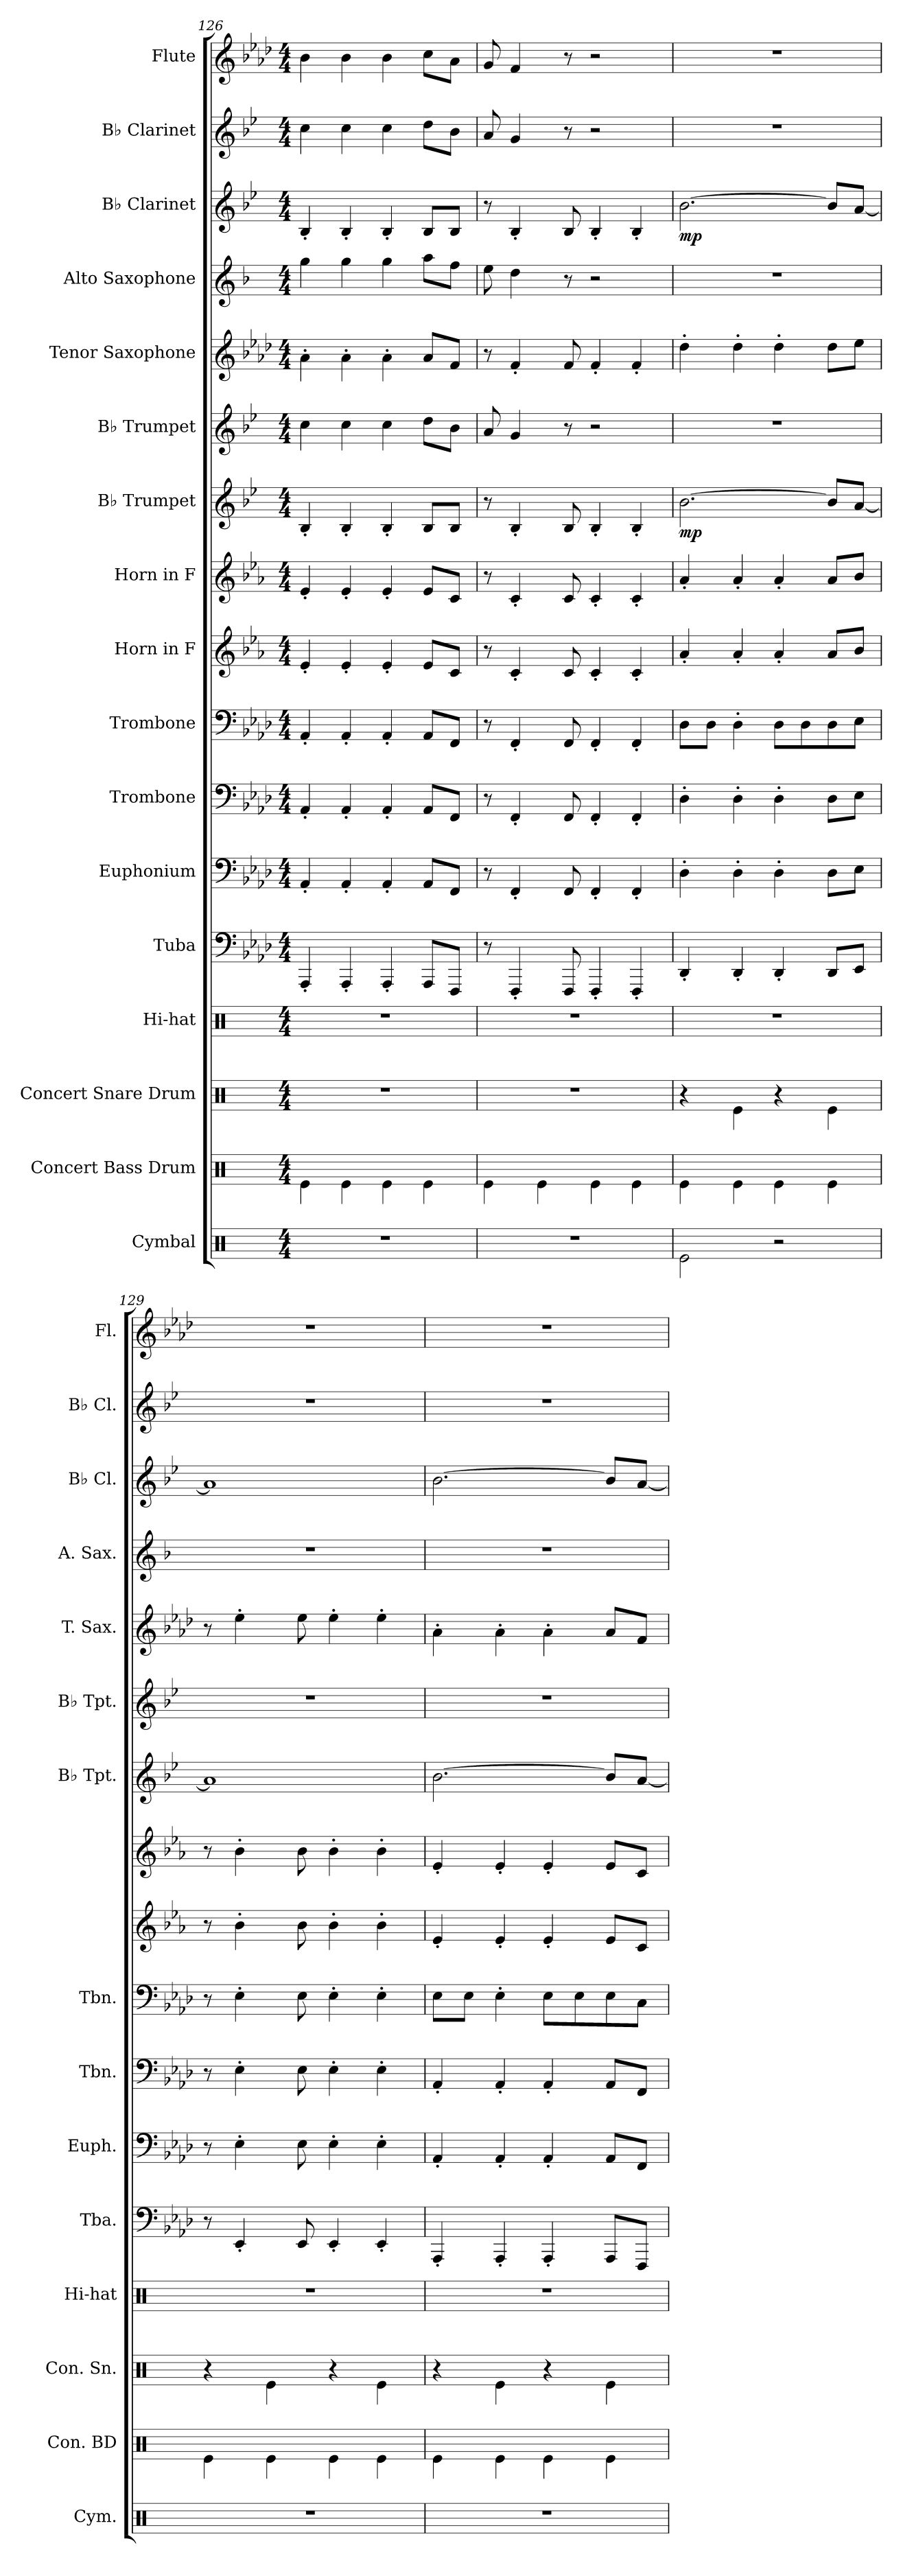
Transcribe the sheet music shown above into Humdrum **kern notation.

**kern	**kern	**kern	**kern	**kern	**kern	**kern	**kern	**kern	**kern	**kern	**dynam	**kern	**kern	**kern	**kern	**dynam	**kern	**kern
*part17	*part16	*part15	*part14	*part13	*part12	*part11	*part10	*part9	*part8	*part7	*part7	*part6	*part5	*part4	*part3	*part3	*part2	*part1
*staff17	*staff16	*staff15	*staff14	*staff13	*staff12	*staff11	*staff10	*staff9	*staff8	*staff7	*staff7	*staff6	*staff5	*staff4	*staff3	*staff3	*staff2	*staff1
*I"Cymbal	*I"Concert Bass Drum	*I"Concert Snare Drum	*I"Hi-hat	*I"Tuba	*I"Euphonium	*I"Trombone	*I"Trombone	*I"Horn in F	*I"Horn in F	*I"B♭ Trumpet	*	*I"B♭ Trumpet	*I"Tenor Saxophone	*I"Alto Saxophone	*I"B♭ Clarinet	*	*I"B♭ Clarinet	*I"Flute
*I'Cym.	*I'Con. BD	*I'Con. Sn.	*I'Hi-hat	*I'Tba.	*I'Euph.	*I'Tbn.	*I'Tbn.	*	*	*I'B♭ Tpt.	*	*I'B♭ Tpt.	*I'T. Sax.	*I'A. Sax.	*I'B♭ Cl.	*	*I'B♭ Cl.	*I'Fl.
*clefX	*clefX	*clefX	*clefX	*clefF4	*clefF4	*clefF4	*clefF4	*clefG2	*clefG2	*clefG2	*	*clefG2	*clefG2	*clefG2	*clefG2	*	*clefG2	*clefG2
*	*	*	*	*	*	*	*	*ITrd4c7	*ITrd4c7	*ITrd1c2	*	*ITrd1c2	*ITrd8c14	*ITrd5c9	*ITrd1c2	*	*ITrd1c2	*
*k[]	*k[]	*k[]	*k[]	*k[b-e-a-d-]	*k[b-e-a-d-]	*k[b-e-a-d-]	*k[b-e-a-d-]	*k[b-e-a-d-]	*k[b-e-a-d-]	*k[b-e-a-d-]	*	*k[b-e-a-d-]	*k[b-e-a-d-]	*k[b-e-a-d-]	*k[b-e-a-d-]	*	*k[b-e-a-d-]	*k[b-e-a-d-]
*M4/4	*M4/4	*M4/4	*M4/4	*M4/4	*M4/4	*M4/4	*M4/4	*M4/4	*M4/4	*M4/4	*	*M4/4	*M4/4	*M4/4	*M4/4	*	*M4/4	*M4/4
=126	=126	=126	=126	=126	=126	=126	=126	=126	=126	=126	=126	=126	=126	=126	=126	=126	=126	=126
1r	4Re\	1r	1r	4AAA-'/	4AA-'/	4AA-'/	4AA-'/	4A-'/	4A-'/	4A-'/	.	4b-\	4A-'\	4b-\	4A-'/	.	4b-\	4b-\
.	4Re\	.	.	4AAA-'/	4AA-'/	4AA-'/	4AA-'/	4A-'/	4A-'/	4A-'/	.	4b-\	4A-'\	4b-\	4A-'/	.	4b-\	4b-\
.	4Re\	.	.	4AAA-'/	4AA-'/	4AA-'/	4AA-'/	4A-'/	4A-'/	4A-'/	.	4b-\	4A-'\	4b-\	4A-'/	.	4b-\	4b-\
.	4Re\	.	.	8AAA-/L	8AA-/L	8AA-/L	8AA-/L	8A-/L	8A-/L	8A-/L	.	8cc\L	8A-/L	8cc\L	8A-/L	.	8cc\L	8cc\L
.	.	.	.	8FFF/J	8FF/J	8FF/J	8FF/J	8F/J	8F/J	8A-/J	.	8a-\J	8F/J	8a-\J	8A-/J	.	8a-\J	8a-\J
=127	=127	=127	=127	=127	=127	=127	=127	=127	=127	=127	=127	=127	=127	=127	=127	=127	=127	=127
1r	4Re\	1r	1r	8r	8r	8r	8r	8r	8r	8r	.	8g/	8r	8g\	8r	.	8g/	8g/
.	.	.	.	4FFF'/	4FF'/	4FF'/	4FF'/	4F'/	4F'/	4A-'/	.	4f/	4F'/	4f\	4A-'/	.	4f/	4f/
.	4Re\	.	.	.	.	.	.	.	.	.	.	.	.	.	.	.	.	.
.	.	.	.	8FFF/	8FF/	8FF/	8FF/	8F/	8F/	8A-/	.	8r	8F/	8r	8A-/	.	8r	8r
.	4Re\	.	.	4FFF'/	4FF'/	4FF'/	4FF'/	4F'/	4F'/	4A-'/	.	2r	4F'/	2r	4A-'/	.	2r	2r
.	4Re\	.	.	4FFF'/	4FF'/	4FF'/	4FF'/	4F'/	4F'/	4A-'/	.	.	4F'/	.	4A-'/	.	.	.
=128	=128	=128	=128	=128	=128	=128	=128	=128	=128	=128	=128	=128	=128	=128	=128	=128	=128	=128
!	!	!	!	!	!	!	!	!	!	!	!LO:DY:b	!	!	!	!	!LO:DY:b	!	!
2Re\	4Re\	4r	1r	4DD-'/	4D-'\	4D-'\	8D-\L	4d-'/	4d-'/	[2.a-\	mp	1r	4d-'\	1r	[2.a-\	mp	1r	1r
.	.	.	.	.	.	.	8D-\J	.	.	.	.	.	.	.	.	.	.	.
.	4Re\	4Re\	.	4DD-'/	4D-'\	4D-'\	4D-'\	4d-'/	4d-'/	.	.	.	4d-'\	.	.	.	.	.
2r	4Re\	4r	.	4DD-'/	4D-'\	4D-'\	8D-\L	4d-'/	4d-'/	.	.	.	4d-'\	.	.	.	.	.
.	.	.	.	.	.	.	8D-\	.	.	.	.	.	.	.	.	.	.	.
.	4Re\	4Re\	.	8DD-/L	8D-\L	8D-\L	8D-\	8d-/L	8d-/L	8a-/L]	.	.	8d-\L	.	8a-/L]	.	.	.
.	.	.	.	8EE-/J	8E-\J	8E-\J	8E-\J	8e-/J	8e-/J	[8g/J	.	.	8e-\J	.	[8g/J	.	.	.
=129	=129	=129	=129	=129	=129	=129	=129	=129	=129	=129	=129	=129	=129	=129	=129	=129	=129	=129
1r	4Re\	4r	1r	8r	8r	8r	8r	8r	8r	1g]	.	1r	8r	1r	1g]	.	1r	1r
.	.	.	.	4EE-'/	4E-'\	4E-'\	4E-'\	4e-'\	4e-'\	.	.	.	4e-'\	.	.	.	.	.
.	4Re\	4Re\	.	.	.	.	.	.	.	.	.	.	.	.	.	.	.	.
.	.	.	.	8EE-/	8E-\	8E-\	8E-\	8e-\	8e-\	.	.	.	8e-\	.	.	.	.	.
.	4Re\	4r	.	4EE-'/	4E-'\	4E-'\	4E-'\	4e-'\	4e-'\	.	.	.	4e-'\	.	.	.	.	.
.	4Re\	4Re\	.	4EE-'/	4E-'\	4E-'\	4E-'\	4e-'\	4e-'\	.	.	.	4e-'\	.	.	.	.	.
=130	=130	=130	=130	=130	=130	=130	=130	=130	=130	=130	=130	=130	=130	=130	=130	=130	=130	=130
1r	4Re\	4r	1r	4AAA-'/	4AA-'/	4AA-'/	8E-\L	4A-'/	4A-'/	[2.a-\	.	1r	4A-'\	1r	[2.a-\	.	1r	1r
.	.	.	.	.	.	.	8E-\J	.	.	.	.	.	.	.	.	.	.	.
.	4Re\	4Re\	.	4AAA-'/	4AA-'/	4AA-'/	4E-'\	4A-'/	4A-'/	.	.	.	4A-'\	.	.	.	.	.
.	4Re\	4r	.	4AAA-'/	4AA-'/	4AA-'/	8E-\L	4A-'/	4A-'/	.	.	.	4A-'\	.	.	.	.	.
.	.	.	.	.	.	.	8E-\	.	.	.	.	.	.	.	.	.	.	.
.	4Re\	4Re\	.	8AAA-/L	8AA-/L	8AA-/L	8E-\	8A-/L	8A-/L	8a-/L]	.	.	8A-/L	.	8a-/L]	.	.	.
.	.	.	.	8FFF/J	8FF/J	8FF/J	8C\J	8F/J	8F/J	[8g/J	.	.	8F/J	.	[8g/J	.	.	.
=	=	=	=	=	=	=	=	=	=	=	=	=	=	=	=	=	=	=
*-	*-	*-	*-	*-	*-	*-	*-	*-	*-	*-	*-	*-	*-	*-	*-	*-	*-	*-
